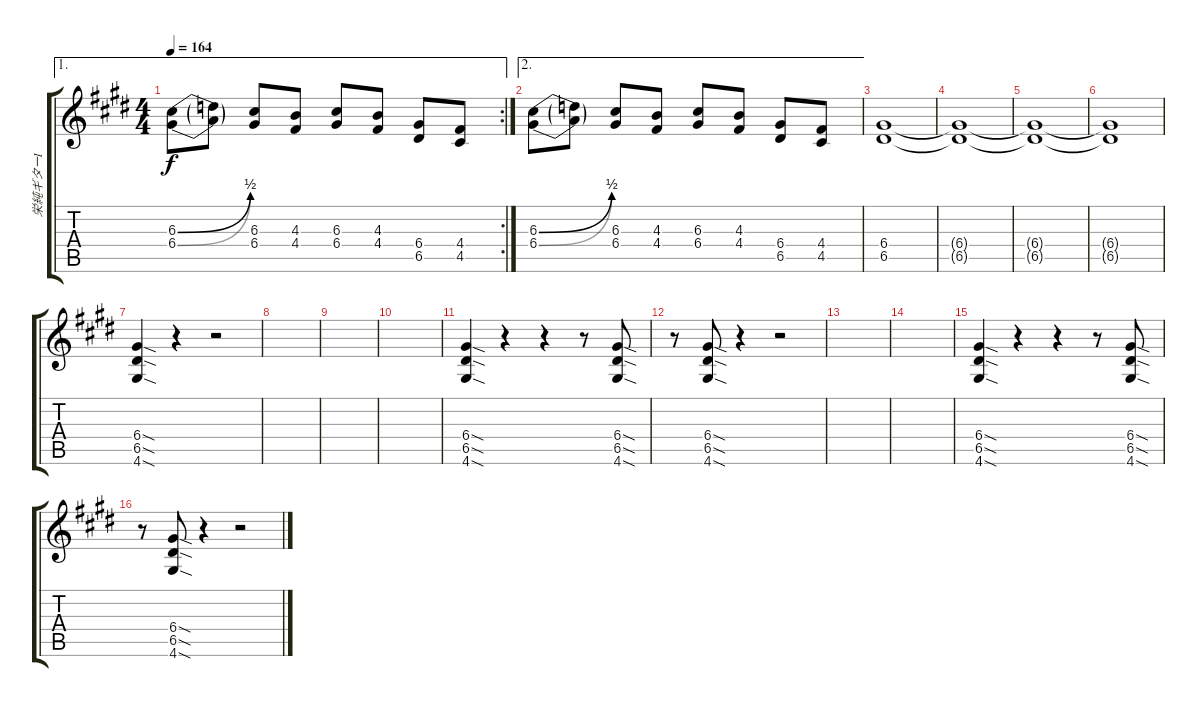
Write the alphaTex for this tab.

\track ("栄純ギターⅠ" "栄純ギターⅠ") {instrument distortionguitar}
\staff {score tabs}
\tuning (E4 B3 G3 D3 A2 E2) {hide}
\ae 1
\rc 2
\ts (4 4)
\tempo 164
\clef g2
\ks e
(6.3{be (bend 0 0 60 2)} 6.4{be (bend 0 0 60 2)}).8{dy f} (6.3{t} 6.4{t}).8 (6.3 6.4).8 (4.3 4.4).8 (6.3 6.4).8 (4.3 4.4).8 (6.4 6.5).8 (4.4 4.5).8 |
\ae 2
(6.3{be (bend 0 0 60 2)} 6.4{be (bend 0 0 60 2)}).8 (6.3{t} 6.4{t}).8 (6.3 6.4).8 (4.3 4.4).8 (6.3 6.4).8 (4.3 4.4).8 (6.4 6.5).8 (4.4 4.5).8 |
(6.4 6.5).1 |
(6.4{t} 6.5{t}).1 |
(6.4{t} 6.5{t}).1 |
(6.4{t} 6.5{t}).1 |
(6.4{sod} 6.5{sod} 4.6{sod}).4 r.4 r.2 |
|
|
|
(6.4{sod} 6.5{sod} 4.6{sod}).4 r.4 r.4 r.8 (6.4{sod} 6.5{sod} 4.6{sod}).8 |
r.8 (6.4{sod} 6.5{sod} 4.6{sod}).8 r.4 r.2 |
|
|
(6.4{sod} 6.5{sod} 4.6{sod}).4 r.4 r.4 r.8 (6.4{sod} 6.5{sod} 4.6{sod}).8 |
r.8 (6.4{sod} 6.5{sod} 4.6{sod}).8 r.4 r.2
